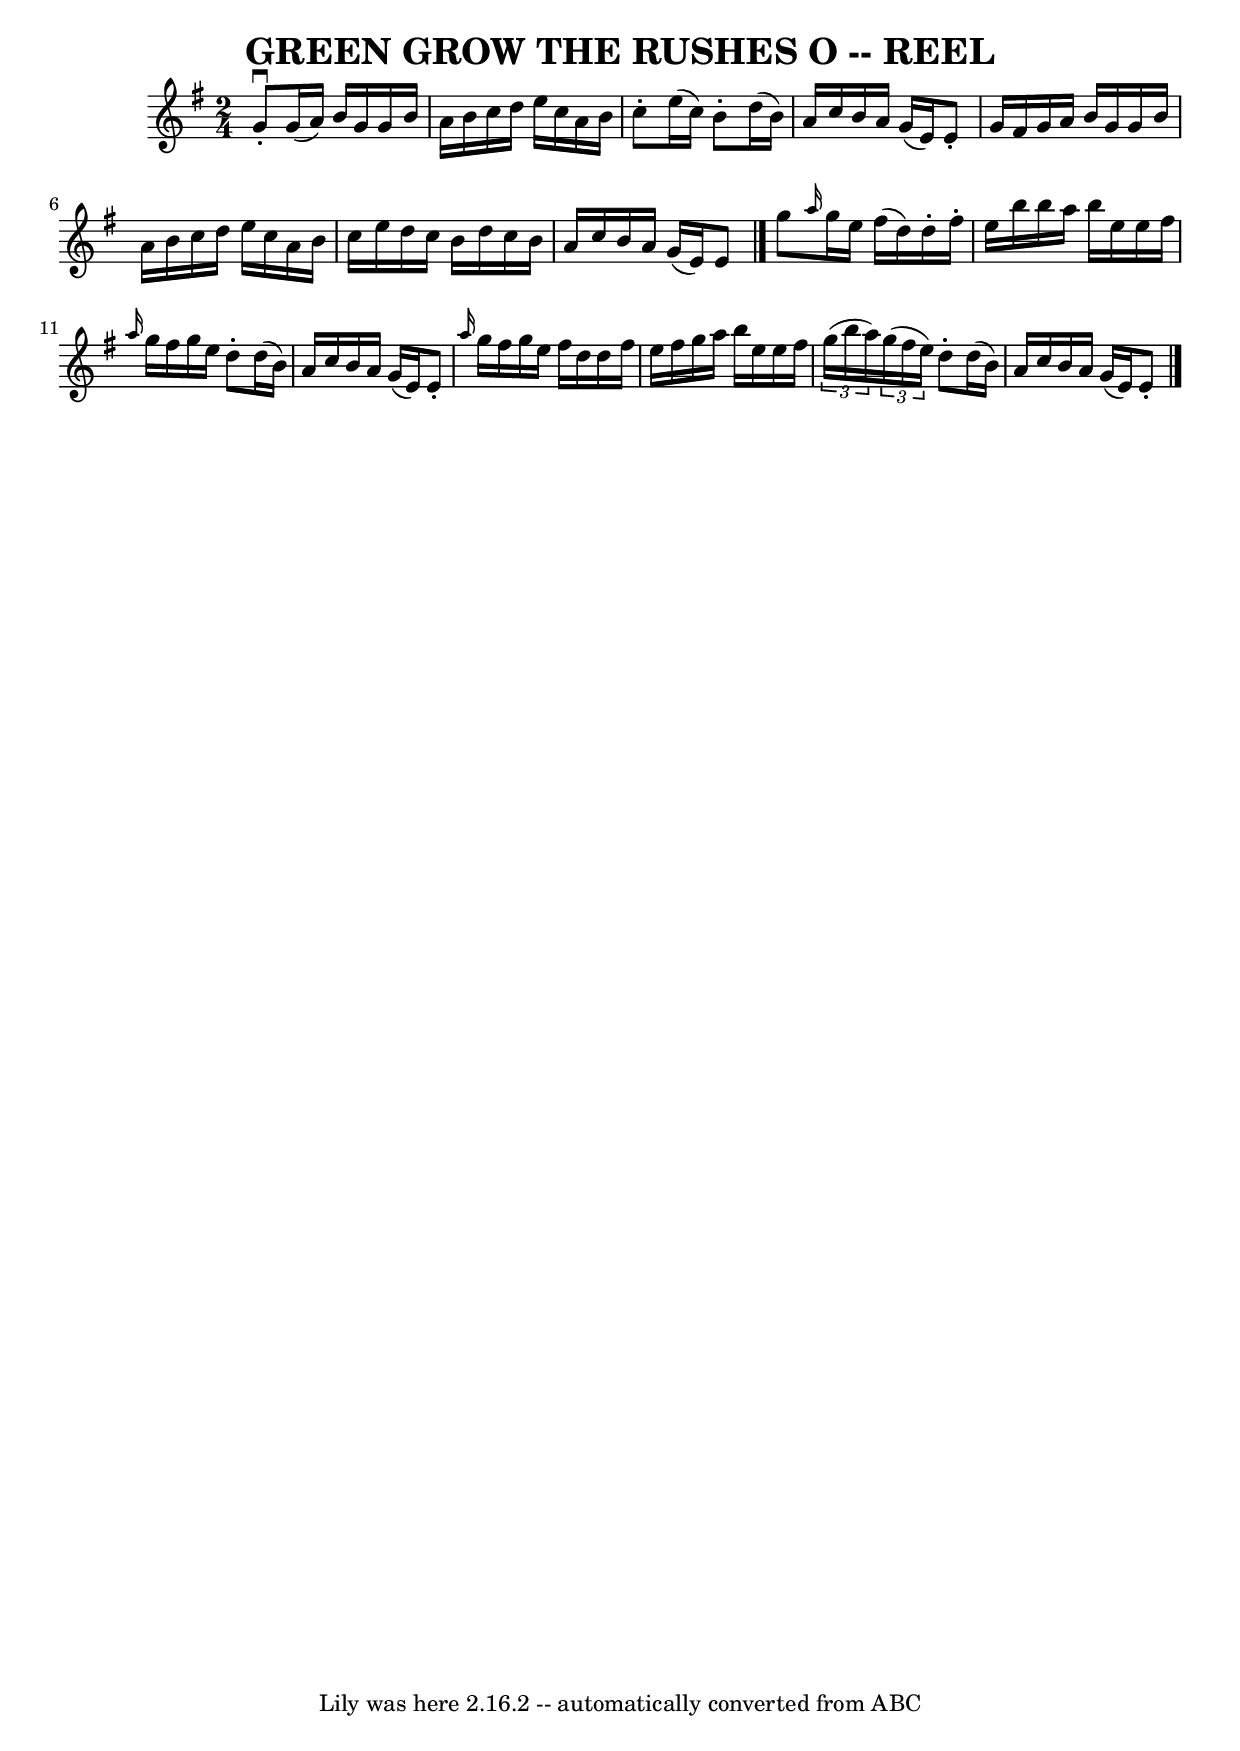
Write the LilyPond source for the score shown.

\version "2.16.2"
\include "Mammoth.ily"
\header {
  %% book = "Ryan's Mammoth Collection of Fiddle Tunes"
  crossRefNumber = "1"
  footnotes = ""
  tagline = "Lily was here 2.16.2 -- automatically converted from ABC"
  title = "GREEN GROW THE RUSHES O -- REEL"

}
voicedefault =  {


  \time 2/4 % %slurgraces 1
  
  \key g \major g'8^\downbow-. g'16 (a'16) b'16 g'16 g'16    
  b'16    |
  a'16 b'16 c''16 d''16 e''16 c''16 a'16    
  b'16    |
  c''8 -. e''16 (c''16) b'8 -. d''16 (b'16)  
  |
  a'16 c''16 b'16 a'16 g'16 (e'16) e'8 -.   
  |
  g'16 fis'16 g'16 a'16 b'16 g'16 g'16 b'16    
  |
  a'16 b'16 c''16 d''16 e''16 c''16 a'16 b'16    
  |
  c''16 e''16 d''16 c''16 b'16 d''16 c''16 b'16   
  |
  a'16 c''16 b'16 a'16 g'16 (e'16) e'8    
  \bar "|." g''8  \grace { a''16  
			 } g''16 e''16 fis''16 (d''16  
  -) d''16 -. fis''16 -.   |
  e''16 b''16 b''16 a''16    
  b''16 e''16 e''16 fis''16    |
  \grace { a''16  
	 } g''16    
  fis''16 g''16 e''16 d''8 -. d''16 (b'16)   |
  a'16    
  c''16 b'16 a'16 g'16 (e'16) e'8 -.   |
  \grace {    
    a''16  
  } g''16 fis''16 g''16 e''16 fis''16 d''16 d''16    
  fis''16    |
  e''16 fis''16 g''16 a''16 b''16 e''16    
  e''16 fis''16    |
  \times 2/3 { g''16 (b''16 a''16) 
	     }   
  \times 2/3 { g''16 (fis''16 e''16) 
	     } d''8 -. d''16 (b'16)  
  |
  a'16 c''16 b'16 a'16 g'16 (e'16) e'8 -.   
  \bar "|."   

}

\score{
  <<

    \context Staff="default"
    {
      \voicedefault 
      
    }

  >>
  \layout {
    
  }
  \midi {
  }

}
